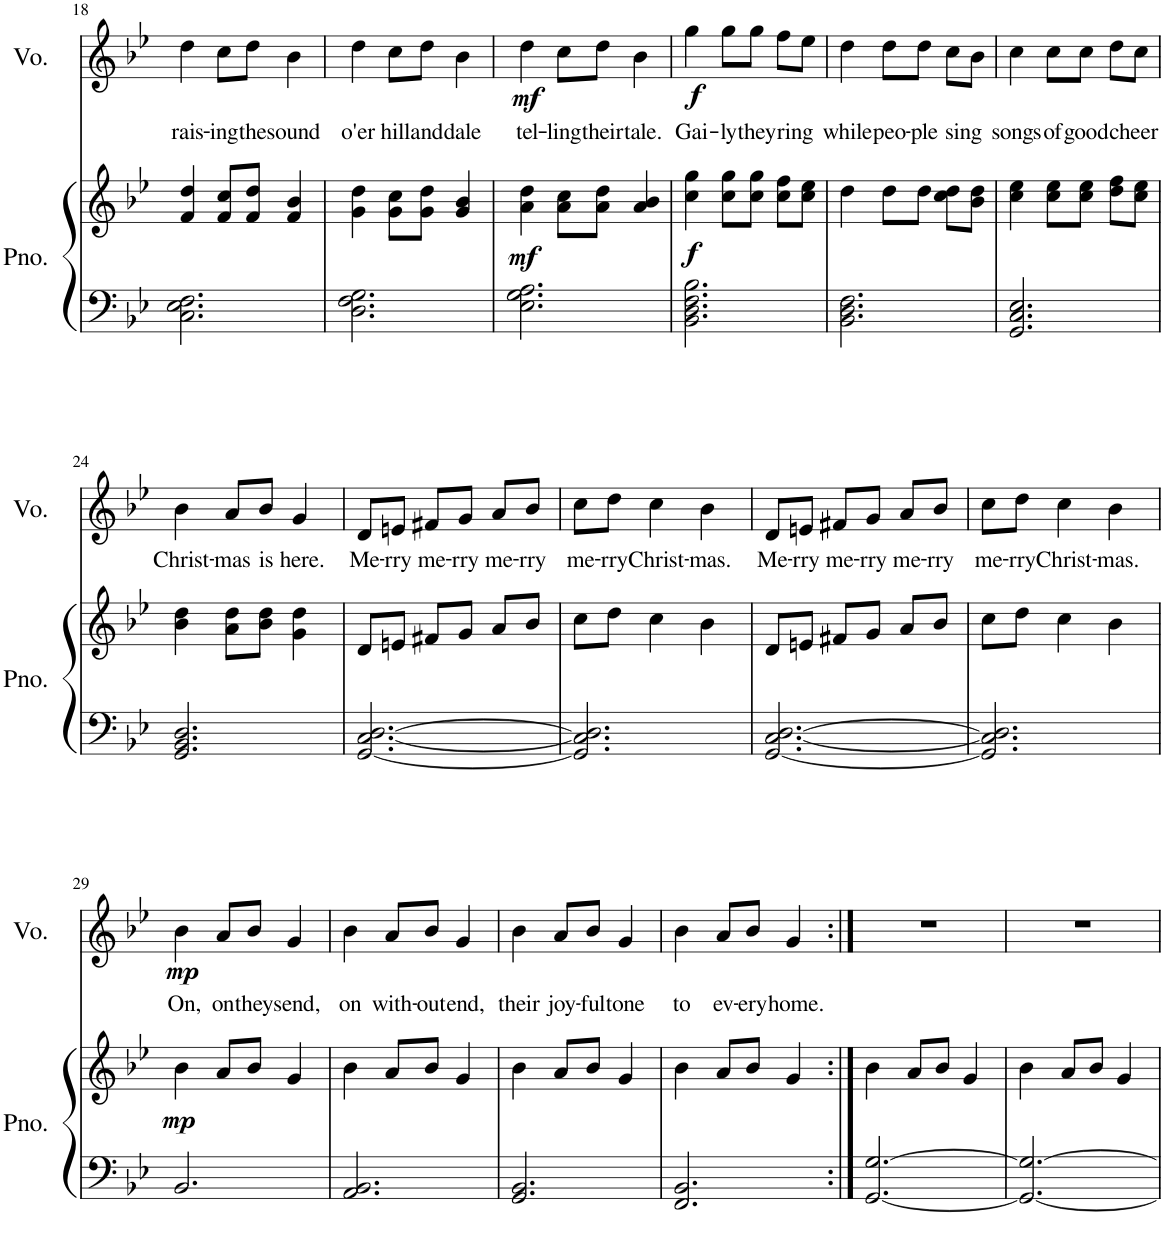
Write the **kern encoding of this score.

**kern	**kern	**dynam	**kern	**text	**dynam
*part2	*part2	*part2	*part1	*part1	*part1
*staff3	*staff2	*staff2/3	*staff1	*staff1	*staff1
*I"Piano	*	*	*I"Voice	*	*
*I'Pno.	*	*	*I'Vo.	*	*
!!LO:PB:g=z
*clefF4	*clefG2	*	*clefG2	*	*
*k[b-e-]	*k[b-e-]	*	*k[b-e-]	*	*
*M3/4	*M3/4	*	*M3/4	*	*
=18	=18	=18	=18	=18	=18
!	!	!	!	!LO:LY:b	!
2.C\ 2.E-\ 2.F\	4f/ 4dd/	.	4dd\	rais-	.
!	!	!	!	!LO:LY:b	!
.	8f/ 8cc/L	.	8cc\L	-ing	.
!	!	!	!	!LO:LY:b	!
.	8f/ 8dd/J	.	8dd\J	the	.
!	!	!	!	!LO:LY:b	!
.	4f/ 4b-/	.	4b-\	sound	.
=19	=19	=19	=19	=19	=19
!	!	!	!	!LO:LY:b	!
2.D\ 2.F\ 2.G\	4g\ 4dd\	.	4dd\	o'er	.
!	!	!	!	!LO:LY:b	!
.	8g\ 8cc\L	.	8cc\L	hill	.
!	!	!	!	!LO:LY:b	!
.	8g\ 8dd\J	.	8dd\J	and	.
!	!	!	!	!LO:LY:b	!
.	4g/ 4b-/	.	4b-\	dale	.
=20	=20	=20	=20	=20	=20
!	!	!LO:DY:b	!	!LO:LY:b	!LO:DY:b
2.E-\ 2.G\ 2.A\	4a\ 4dd\	mf	4dd\	tel-	mf
!	!	!	!	!LO:LY:b	!
.	8a\ 8cc\L	.	8cc\L	-ling	.
!	!	!	!	!LO:LY:b	!
.	8a\ 8dd\J	.	8dd\J	their	.
!	!	!	!	!LO:LY:b	!
.	4a/ 4b-/	.	4b-\	tale.	.
=21	=21	=21	=21	=21	=21
!	!	!LO:DY:b	!	!LO:LY:b	!LO:DY:b
2.BB-\ 2.D\ 2.F\ 2.B-\	4cc\ 4gg\	f	4gg\	Gai-	f
!	!	!	!	!LO:LY:b	!
.	8cc\ 8gg\L	.	8gg\L	-ly	.
!	!	!	!	!LO:LY:b	!
.	8cc\ 8gg\J	.	8gg\J	they	.
!	!	!	!	!LO:LY:b	!
.	8cc\ 8ff\L	.	8ff\L	ring	.
.	8cc\ 8ee-\J	.	8ee-\J	.	.
=22	=22	=22	=22	=22	=22
!	!	!	!	!LO:LY:b	!
2.BB-\ 2.D\ 2.F\	4dd\	.	4dd\	while	.
!	!	!	!	!LO:LY:b	!
.	8dd\L	.	8dd\L	peo-	.
!	!	!	!	!LO:LY:b	!
.	8dd\J	.	8dd\J	-ple	.
!	!	!	!	!LO:LY:b	!
.	8cc\ 8dd\L	.	8cc\L	sing	.
.	8b-\ 8dd\J	.	8b-\J	.	.
=23	=23	=23	=23	=23	=23
!	!	!	!	!LO:LY:b	!
2.GG/ 2.C/ 2.E-/	4cc\ 4ee-\	.	4cc\	songs	.
!	!	!	!	!LO:LY:b	!
.	8cc\ 8ee-\L	.	8cc\L	of	.
!	!	!	!	!LO:LY:b	!
.	8cc\ 8ee-\J	.	8cc\J	good	.
!	!	!	!	!LO:LY:b	!
.	8dd\ 8ff\L	.	8dd\L	cheer	.
.	8cc\ 8ee-\J	.	8cc\J	.	.
!!LO:LB:g=z
=24	=24	=24	=24	=24	=24
!	!	!	!	!LO:LY:b	!
2.GG/ 2.BB-/ 2.D/	4b-\ 4dd\	.	4b-\	Christ-	.
!	!	!	!	!LO:LY:b	!
.	8a\ 8dd\L	.	8a/L	-mas	.
!	!	!	!	!LO:LY:b	!
.	8b-\ 8dd\J	.	8b-/J	is	.
!	!	!	!	!LO:LY:b	!
.	4g\ 4dd\	.	4g/	here.	.
=25	=25	=25	=25	=25	=25
!	!	!	!	!LO:LY:b	!
[2.GG/ [2.C/ [2.D/	8d/L	.	8d/L	Me-	.
!	!	!	!	!LO:LY:b	!
.	8en/J	.	8en/J	-rry	.
!	!	!	!	!LO:LY:b	!
.	8f#X/L	.	8f#X/L	me-	.
!	!	!	!	!LO:LY:b	!
.	8g/J	.	8g/J	-rry	.
!	!	!	!	!LO:LY:b	!
.	8a/L	.	8a/L	me-	.
!	!	!	!	!LO:LY:b	!
.	8b-/J	.	8b-/J	-rry	.
=26	=26	=26	=26	=26	=26
!	!	!	!	!LO:LY:b	!
2.GG/] 2.C/] 2.D/]	8cc\L	.	8cc\L	me-	.
!	!	!	!	!LO:LY:b	!
.	8dd\J	.	8dd\J	-rry	.
!	!	!	!	!LO:LY:b	!
.	4cc\	.	4cc\	Christ-	.
!	!	!	!	!LO:LY:b	!
.	4b-\	.	4b-\	-mas.	.
=27	=27	=27	=27	=27	=27
!	!	!	!	!LO:LY:b	!
[2.GG/ [2.C/ [2.D/	8d/L	.	8d/L	Me-	.
!	!	!	!	!LO:LY:b	!
.	8en/J	.	8en/J	-rry	.
!	!	!	!	!LO:LY:b	!
.	8f#X/L	.	8f#X/L	me-	.
!	!	!	!	!LO:LY:b	!
.	8g/J	.	8g/J	-rry	.
!	!	!	!	!LO:LY:b	!
.	8a/L	.	8a/L	me-	.
!	!	!	!	!LO:LY:b	!
.	8b-/J	.	8b-/J	-rry	.
=28	=28	=28	=28	=28	=28
!	!	!	!	!LO:LY:b	!
2.GG/] 2.C/] 2.D/]	8cc\L	.	8cc\L	me-	.
!	!	!	!	!LO:LY:b	!
.	8dd\J	.	8dd\J	-rry	.
!	!	!	!	!LO:LY:b	!
.	4cc\	.	4cc\	Christ-	.
!	!	!	!	!LO:LY:b	!
.	4b-\	.	4b-\	-mas.	.
!!LO:LB:g=z
=29	=29	=29	=29	=29	=29
!	!	!LO:DY:b	!	!LO:LY:b	!LO:DY:b
2.BB-/	4b-\	mp	4b-\	On,	mp
!	!	!	!	!LO:LY:b	!
.	8a/L	.	8a/L	on	.
!	!	!	!	!LO:LY:b	!
.	8b-/J	.	8b-/J	they	.
!	!	!	!	!LO:LY:b	!
.	4g/	.	4g/	send,	.
=30	=30	=30	=30	=30	=30
!	!	!	!	!LO:LY:b	!
2.AA/ 2.BB-/	4b-\	.	4b-\	on	.
!	!	!	!	!LO:LY:b	!
.	8a/L	.	8a/L	with-	.
!	!	!	!	!LO:LY:b	!
.	8b-/J	.	8b-/J	-out	.
!	!	!	!	!LO:LY:b	!
.	4g/	.	4g/	end,	.
=31	=31	=31	=31	=31	=31
!	!	!	!	!LO:LY:b	!
2.GG/ 2.BB-/	4b-\	.	4b-\	their	.
!	!	!	!	!LO:LY:b	!
.	8a/L	.	8a/L	joy-	.
!	!	!	!	!LO:LY:b	!
.	8b-/J	.	8b-/J	-ful	.
!	!	!	!	!LO:LY:b	!
.	4g/	.	4g/	tone	.
=32	=32	=32	=32	=32	=32
!	!	!	!	!LO:LY:b	!
2.FF/ 2.BB-/	4b-\	.	4b-\	to	.
!	!	!	!	!LO:LY:b	!
.	8a/L	.	8a/L	ev-	.
!	!	!	!	!LO:LY:b	!
.	8b-/J	.	8b-/J	-ery	.
!	!	!	!	!LO:LY:b	!
.	4g/	.	4g/	home.	.
=33:|!	=33:|!	=33:|!	=33:|!	=33:|!	=33:|!
[2.GG/ [2.G/	4b-\	.	2.r	.	.
.	8a/L	.	.	.	.
.	8b-/J	.	.	.	.
.	4g/	.	.	.	.
=34	=34	=34	=34	=34	=34
2.GG/_ 2.G/_	4b-\	.	2.r	.	.
.	8a/L	.	.	.	.
.	8b-/J	.	.	.	.
.	4g/	.	.	.	.
=	=	=	=	=	=
*-	*-	*-	*-	*-	*-
